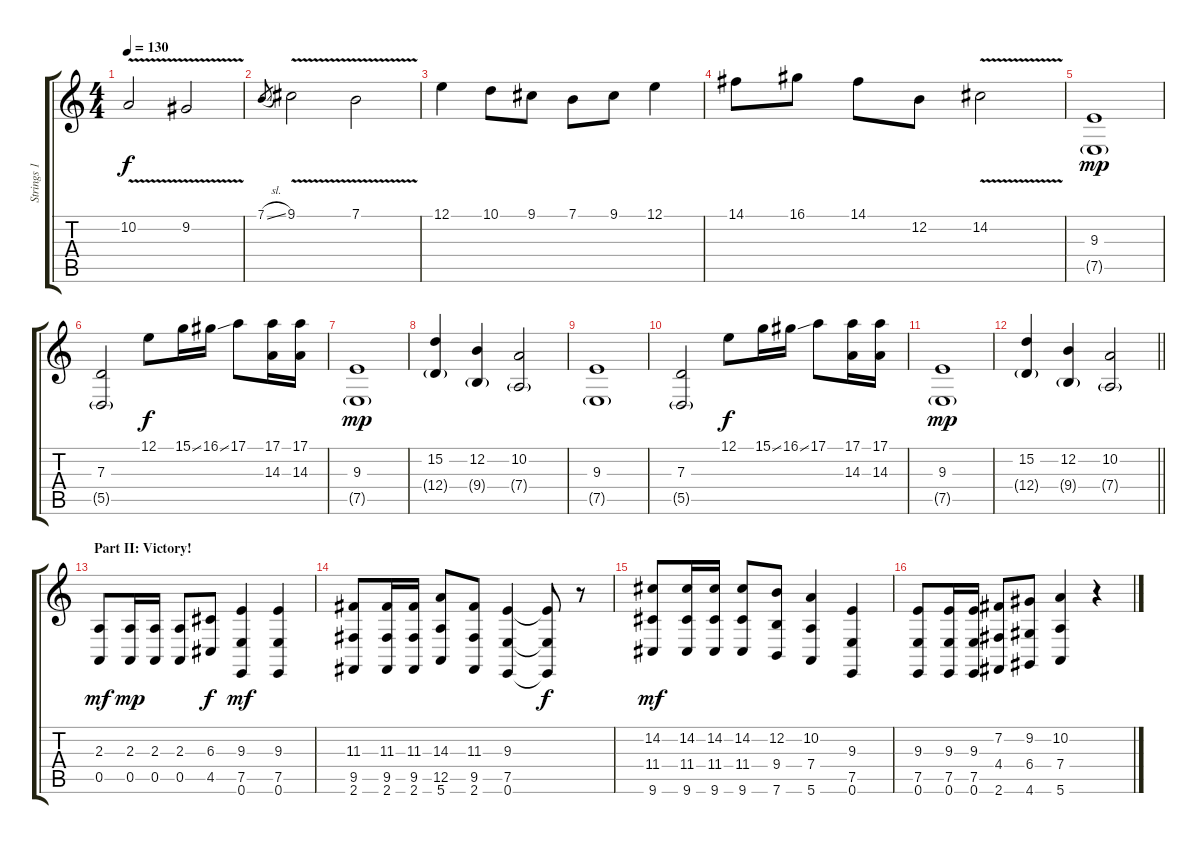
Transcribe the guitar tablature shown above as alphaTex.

\track ("Strings 1" "Strings 1") {instrument violin}
\staff {score tabs}
\tuning (E4 B3 G3 D3 A2 E2) {hide}
\ts (4 4)
\tempo 130
\clef g2
\ks c
10.2{v}.2{dy f volume 13 balance 16 instrument overdrivenguitar} 9.2{v}.2 |
7.1{sl}.8{gr} 9.1{v}.2 7.1{v}.2 |
12.1.4 10.1.8 9.1.8 7.1.8 9.1.8 12.1.4 |
14.1.8 16.1.8 14.1.8 12.2.8 14.2{v}.2 |
(9.3 7.5{g}).1{dy mp volume 14 balance 0 instrument stringensemble1} |
(7.3 5.5{g}).2 12.1.8{dy f} 15.1{ss}.16 16.1{ss}.16 17.1.8 (17.1 14.3).16 (17.1 14.3).16 |
(9.3 7.5{g}).1{dy mp} |
(15.2 12.4{g}).4 (12.2 9.4{g}).4 (10.2 7.4{g}).2 |
(9.3 7.5{g}).1 |
(7.3 5.5{g}).2 12.1.8{dy f} 15.1{ss}.16 16.1{ss}.16 17.1.8 (17.1 14.3).16 (17.1 14.3).16 |
(9.3 7.5{g}).1{dy mp} |
\barLineRight lightlight
(15.2 12.4{g}).4 (12.2 9.4{g}).4 (10.2 7.4{g}).2 |
\section ("" "Part II: Victory! ")
(2.3 0.5).8{dy mf volume 15 balance 16 instrument trumpet} (2.3 0.5).16{dy mp} (2.3 0.5).16 (2.3 0.5).8 (6.3 4.5).8{dy f} (9.3 7.5 0.6).4{dy mf} (9.3 7.5 0.6).4 |
(11.3 9.5 2.6).8 (11.3 9.5 2.6).16 (11.3 9.5 2.6).16 (14.3 12.5 5.6).8 (11.3 9.5 2.6).8 (9.3 7.5 0.6).4 (9.3{t} 7.5{t} 0.6{t}).8{dy f} r.8 |
(14.2 11.4 9.6).8{dy mf} (14.2 11.4 9.6).16 (14.2 11.4 9.6).16 (14.2 11.4 9.6).8 (12.2 9.4 7.6).8 (10.2 7.4 5.6).4 (9.3 7.5 0.6).4 |
(9.3 7.5 0.6).8 (9.3 7.5 0.6).16 (9.3 7.5 0.6).16 (7.2 4.4 2.6).8 (9.2 6.4 4.6).8 (10.2 7.4 5.6).4 r.4
